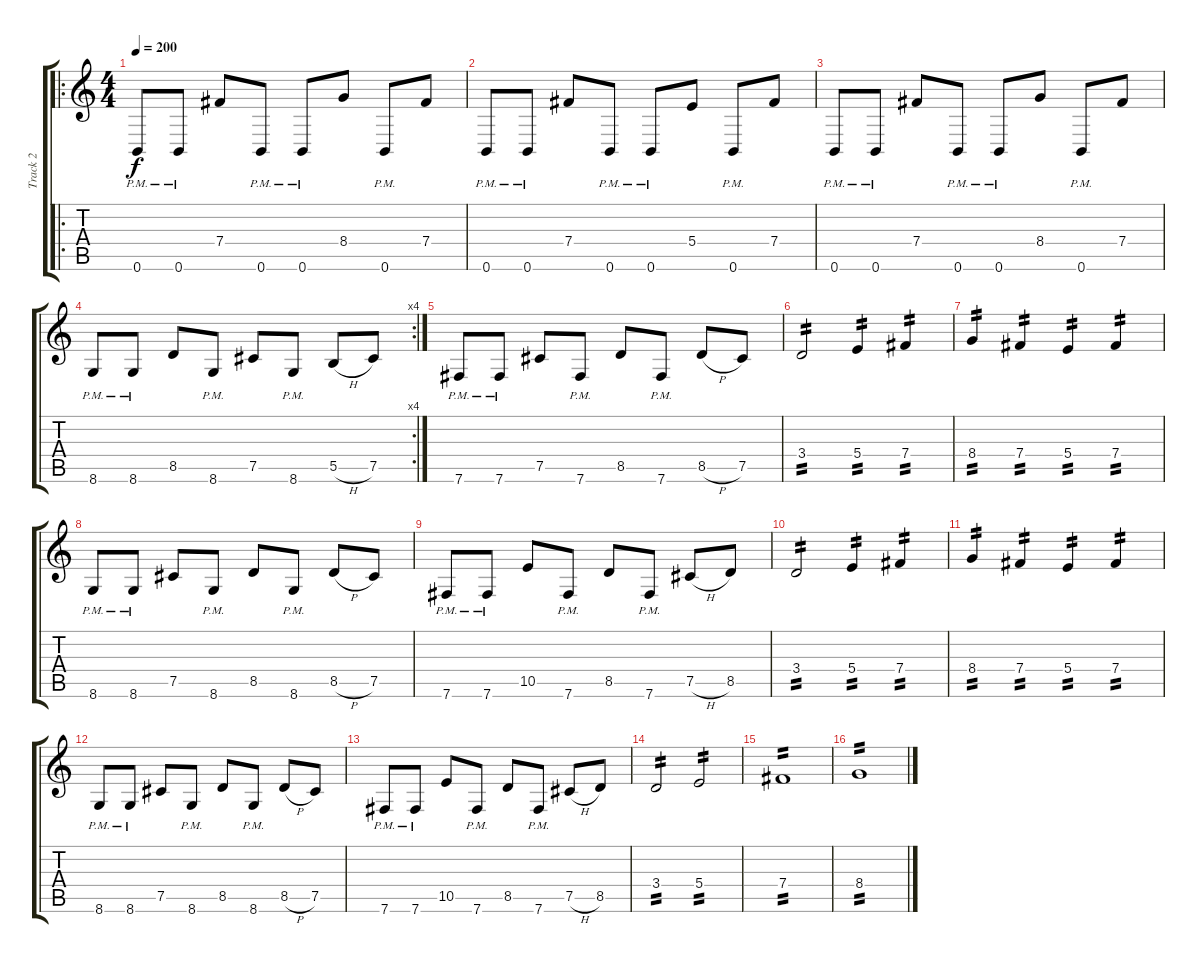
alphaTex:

\track ("Track 2" "Track 2") {instrument distortionguitar}
\staff {score tabs}
\tuning (Db4 Ab3 E3 B2 Gb2 B1) {hide}
\ro
\ts (4 4)
\tempo 200
\clef g2
\ks c
0.6{pm}.8{dy f instrument distortionguitar} 0.6{pm}.8 7.4.8 0.6{pm}.8 0.6{pm}.8 8.4.8 0.6{pm}.8 7.4.8 |
0.6{pm}.8 0.6{pm}.8 7.4.8 0.6{pm}.8 0.6{pm}.8 5.4.8 0.6{pm}.8 7.4.8 |
0.6{pm}.8 0.6{pm}.8 7.4.8 0.6{pm}.8 0.6{pm}.8 8.4.8 0.6{pm}.8 7.4.8 |
\rc 4
8.6{pm}.8 8.6{pm}.8 8.5.8 8.6{pm}.8 7.5.8 8.6{pm}.8 5.5{h}.8 7.5.8 |
7.6{pm}.8 7.6{pm}.8 7.5.8 7.6{pm}.8 8.5.8 7.6{pm}.8 8.5{h}.8 7.5.8 |
3.4.2{tp 2} 5.4.4{tp 2} 7.4.4{tp 2} |
8.4.4{tp 2} 7.4.4{tp 2} 5.4.4{tp 2} 7.4.4{tp 2} |
8.6{pm}.8 8.6{pm}.8 7.5.8 8.6{pm}.8 8.5.8 8.6{pm}.8 8.5{h}.8 7.5.8 |
7.6{pm}.8 7.6{pm}.8 10.5.8 7.6{pm}.8 8.5.8 7.6{pm}.8 7.5{h}.8 8.5.8 |
3.4.2{tp 2} 5.4.4{tp 2} 7.4.4{tp 2} |
8.4.4{tp 2} 7.4.4{tp 2} 5.4.4{tp 2} 7.4.4{tp 2} |
8.6{pm}.8 8.6{pm}.8 7.5.8 8.6{pm}.8 8.5.8 8.6{pm}.8 8.5{h}.8 7.5.8 |
7.6{pm}.8 7.6{pm}.8 10.5.8 7.6{pm}.8 8.5.8 7.6{pm}.8 7.5{h}.8 8.5.8 |
3.4.2{tp 2} 5.4.2{tp 2} |
7.4.1{tp 2} |
8.4.1{tp 2}
